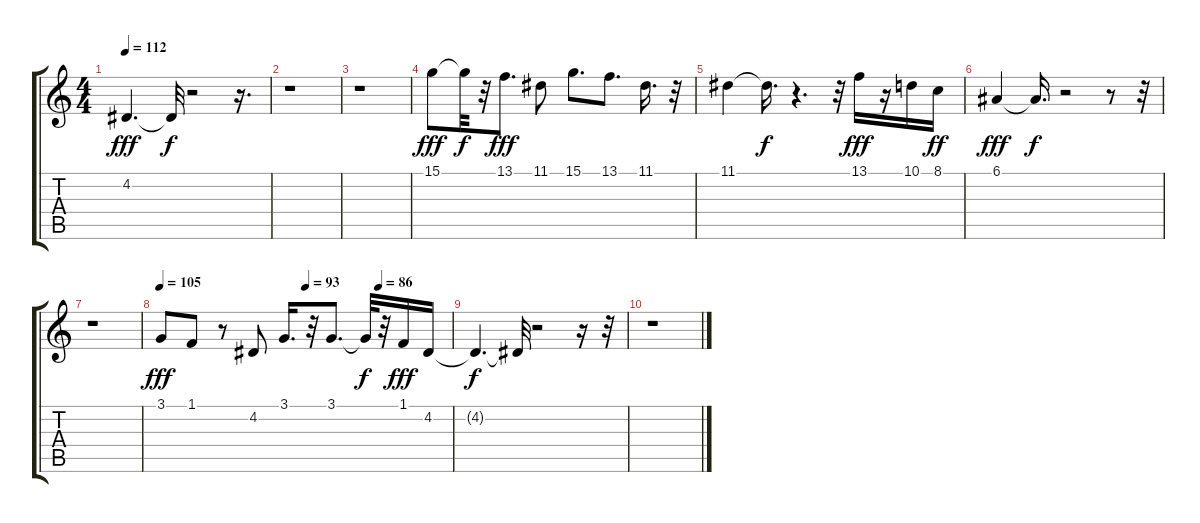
\track "" {instrument panflute}
\staff {score tabs}
\tuning (E4 B3 G3 D3 A2 E2) {hide}
\ts (4 4)
\tempo 112
\clef g2
\ks c
4.2.4{d dy fff} 4.2{t}.32{dy f} r.2 r.16{d} |
r.1 |
r.1 |
15.1.8{dy fff} 15.1{t}.32{dy f} r.32 13.1.8{d dy fff} 11.1.8 15.1.8{d} 13.1.8{d} 11.1.16{d} r.32 |
11.1.4 11.1{t}.16{d dy f} r.4{d} r.32 13.1.16{dy fff} r.16 10.1.16 8.1.16{dy ff} |
6.1.4{dy fff} 6.1{t}.16{d dy f} r.2 r.8 r.32 |
r.1 |
\tempo 105
\tempo (93 0.5)
\tempo (86 0.75)
3.1.8{dy fff} 1.1.8 r.8 4.2.8 3.1.16{d} r.32 3.1.8{d} 3.1{t}.32{dy f} r.32 1.1.16{dy fff} 4.2.16 |
4.2{t}.4{d dy f} 4.2{t}.32 r.2 r.16 r.32 |
r.1
